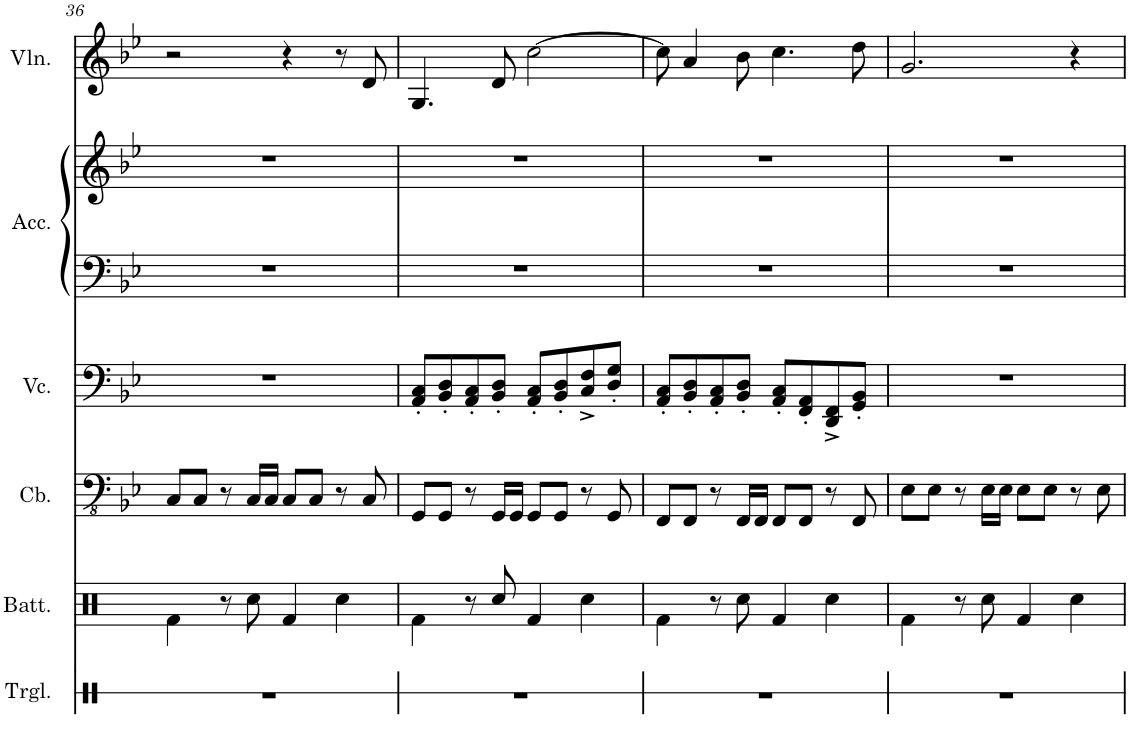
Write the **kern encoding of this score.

**kern	**kern	**kern	**kern	**kern	**kern	**kern
*part6	*part5	*part4	*part3	*part2	*part2	*part1
*staff7	*staff6	*staff5	*staff4	*staff3	*staff2	*staff1
*I"Triangle	*I"Batterie	*I"Contrebasse	*I"Violoncelle	*I"Accordéon	*	*I"Violon
*I'Trgl.	*I'Batt.	*I'Cb.	*I'Vc.	*I'Acc.	*	*I'Vln.
!!LO:PB:g=z
*clefX	*clefX	*clefFv4	*clefF4	*clefF4	*clefG2	*clefG2
*	*	*Trd7c12	*	*	*	*
*k[]	*k[]	*k[b-e-]	*k[b-e-]	*k[b-e-]	*k[b-e-]	*k[b-e-]
*M4/4	*M4/4	*M4/4	*M4/4	*M4/4	*M4/4	*M4/4
=36	=36	=36	=36	=36	=36	=36
1r	4Rf\	8CC/L	1r	1r	1r	2r
.	.	8CC/J	.	.	.	.
.	8r	8r	.	.	.	.
.	8Rcc\	16CC/LL	.	.	.	.
.	.	16CC/JJ	.	.	.	.
.	4Rf/	8CC/L	.	.	.	4r
.	.	8CC/J	.	.	.	.
.	4Rcc\	8r	.	.	.	8r
.	.	8CC/	.	.	.	8d/
=37	=37	=37	=37	=37	=37	=37
1r	4Rf\	8GGG/L	8AA/' 8C/'L	1r	1r	4.G/
.	.	8GGG/J	8BB-/' 8D/'	.	.	.
.	8r	8r	8AA/' 8C/'	.	.	.
.	8Rcc/	16GGG/LL	8BB-/' 8D/'J	.	.	8d/
.	.	16GGG/JJ	.	.	.	.
.	4Rf/	8GGG/L	8AA/' 8C/'L	.	.	[2cc\
.	.	8GGG/J	8BB-/' 8D/'	.	.	.
.	4Rcc\	8r	8C/^ 8F/^	.	.	.
.	.	8GGG/	8D/' 8G/'J	.	.	.
=38	=38	=38	=38	=38	=38	=38
1r	4Rf\	8FFF/L	8AA/' 8C/'L	1r	1r	8cc\]
.	.	8FFF/J	8BB-/' 8D/'	.	.	4a/
.	8r	8r	8AA/' 8C/'	.	.	.
.	8Rcc\	16FFF/LL	8BB-/' 8D/'J	.	.	8b-\
.	.	16FFF/JJ	.	.	.	.
.	4Rf/	8FFF/L	8AA/' 8C/'L	.	.	4.cc\
.	.	8FFF/J	8FF/' 8AA/'	.	.	.
.	4Rcc\	8r	8DD/^ 8FF/^	.	.	.
.	.	8FFF/	8GG/' 8BB-/'J	.	.	8dd\
=39	=39	=39	=39	=39	=39	=39
1r	4Rf\	8EE-\L	1r	1r	1r	2.g/
.	.	8EE-\J	.	.	.	.
.	8r	8r	.	.	.	.
.	8Rcc\	16EE-\LL	.	.	.	.
.	.	16EE-\JJ	.	.	.	.
.	4Rf/	8EE-\L	.	.	.	.
.	.	8EE-\J	.	.	.	.
.	4Rcc\	8r	.	.	.	4r
.	.	8EE-\	.	.	.	.
=	=	=	=	=	=	=
*-	*-	*-	*-	*-	*-	*-
